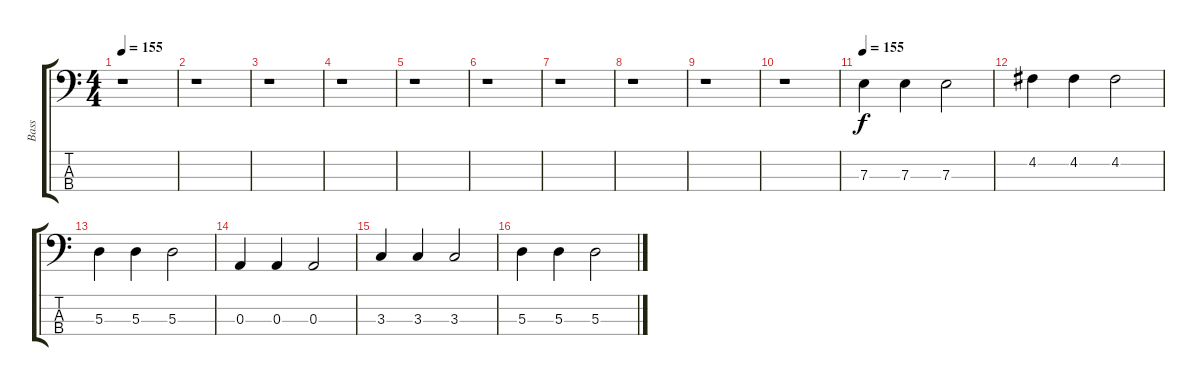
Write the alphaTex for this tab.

\track ("Bass" "Bass") {instrument electricbassfinger}
\staff {score tabs}
\tuning (G2 D2 A1 E1) {hide}
\ts (4 4)
\tempo 155
\clef f4
\ks c
r.1{dy f} |
r.1 |
r.1 |
r.1 |
r.1 |
r.1 |
r.1 |
r.1 |
r.1 |
r.1 |
\tempo 155
7.3.4 7.3.4 7.3.2 |
4.2.4 4.2.4 4.2.2 |
5.3.4 5.3.4 5.3.2 |
0.3.4 0.3.4 0.3.2 |
3.3.4 3.3.4 3.3.2 |
5.3.4 5.3.4 5.3.2
